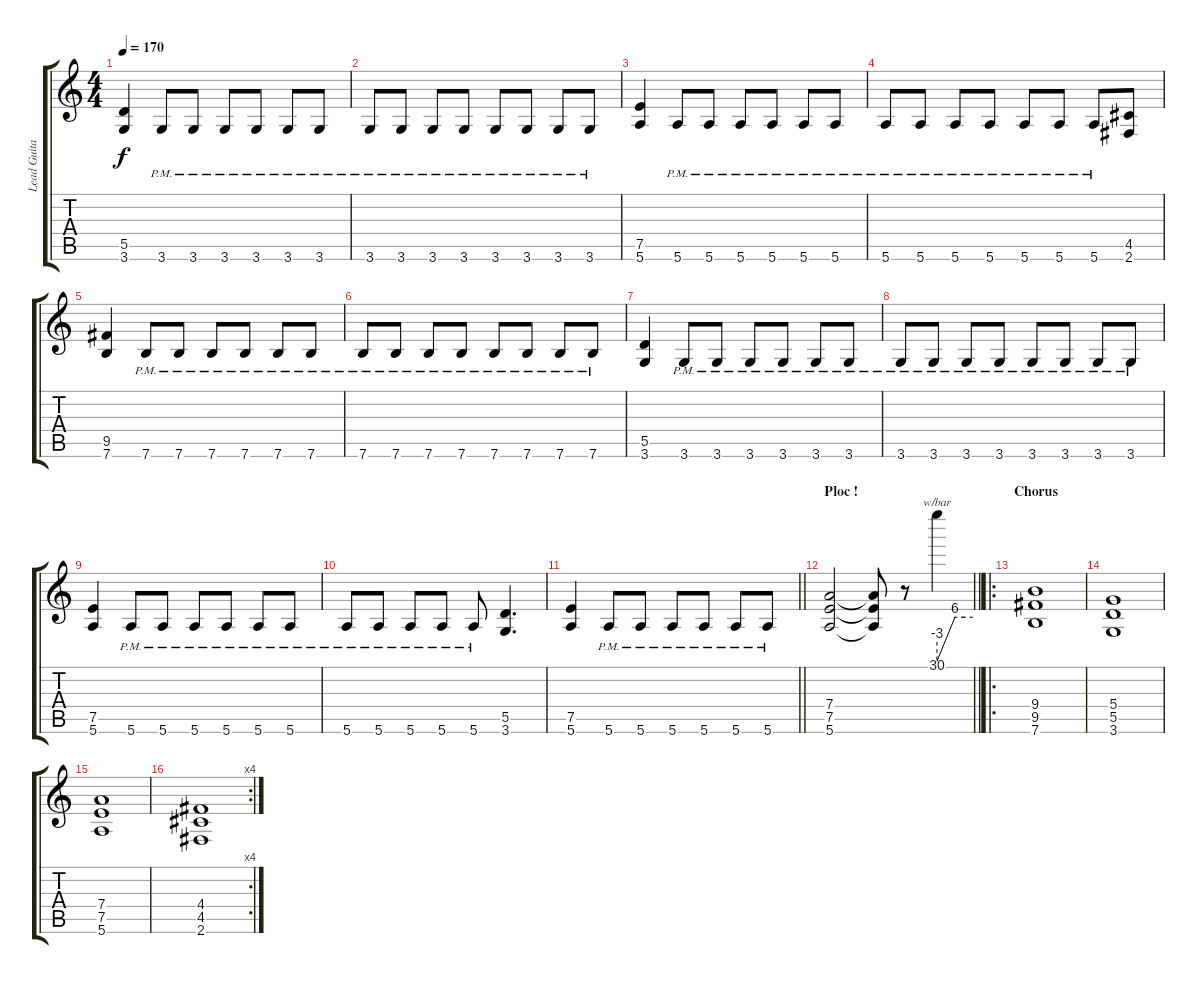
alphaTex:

\track ("Lead Guitar" "Lead Guita") {instrument distortionguitar}
\staff {score tabs}
\tuning (E4 B3 G3 D3 A2 E2) {hide}
\ts (4 4)
\tempo 170
\clef g2
\ks c
(5.5 3.6).4{dy f} 3.6{pm}.8 3.6{pm}.8 3.6{pm}.8 3.6{pm}.8 3.6{pm}.8 3.6{pm}.8 |
3.6{pm}.8 3.6{pm}.8 3.6{pm}.8 3.6{pm}.8 3.6{pm}.8 3.6{pm}.8 3.6{pm}.8 3.6{pm}.8 |
(7.5 5.6).4 5.6{pm}.8 5.6{pm}.8 5.6{pm}.8 5.6{pm}.8 5.6{pm}.8 5.6{pm}.8 |
5.6{pm}.8 5.6{pm}.8 5.6{pm}.8 5.6{pm}.8 5.6{pm}.8 5.6{pm}.8 5.6{pm}.8 (4.5 2.6).8 |
(9.5 7.6).4 7.6{pm}.8 7.6{pm}.8 7.6{pm}.8 7.6{pm}.8 7.6{pm}.8 7.6{pm}.8 |
7.6{pm}.8 7.6{pm}.8 7.6{pm}.8 7.6{pm}.8 7.6{pm}.8 7.6{pm}.8 7.6{pm}.8 7.6{pm}.8 |
(5.5 3.6).4 3.6{pm}.8 3.6{pm}.8 3.6{pm}.8 3.6{pm}.8 3.6{pm}.8 3.6{pm}.8 |
3.6{pm}.8 3.6{pm}.8 3.6{pm}.8 3.6{pm}.8 3.6{pm}.8 3.6{pm}.8 3.6{pm}.8 3.6{pm}.8 |
(7.5 5.6).4 5.6{pm}.8 5.6{pm}.8 5.6{pm}.8 5.6{pm}.8 5.6{pm}.8 5.6{pm}.8 |
5.6{pm}.8 5.6{pm}.8 5.6{pm}.8 5.6{pm}.8 5.6{pm}.8 (5.5 3.6).4{d} |
\barLineRight lightlight
(7.5 5.6).4 5.6{pm}.8 5.6{pm}.8 5.6{pm}.8 5.6{pm}.8 5.6{pm}.8 5.6{pm}.8 |
\section ("" "Ploc !")
\barLineRight lightlight
(7.4 7.5 5.6).2 (7.4{t} 7.5{t} 5.6{t}).8 r.8 30.1.4{tbe (custom default 0 -12 30 24 46 24 60 24) volume 16 instrument melodictom} |
\ro
\section ("" "Chorus")
(9.4 9.5 7.6).1{volume 12 instrument distortionguitar} |
(5.4 5.5 3.6).1 |
(7.4 7.5 5.6).1 |
\rc 4
(4.4 4.5 2.6).1
